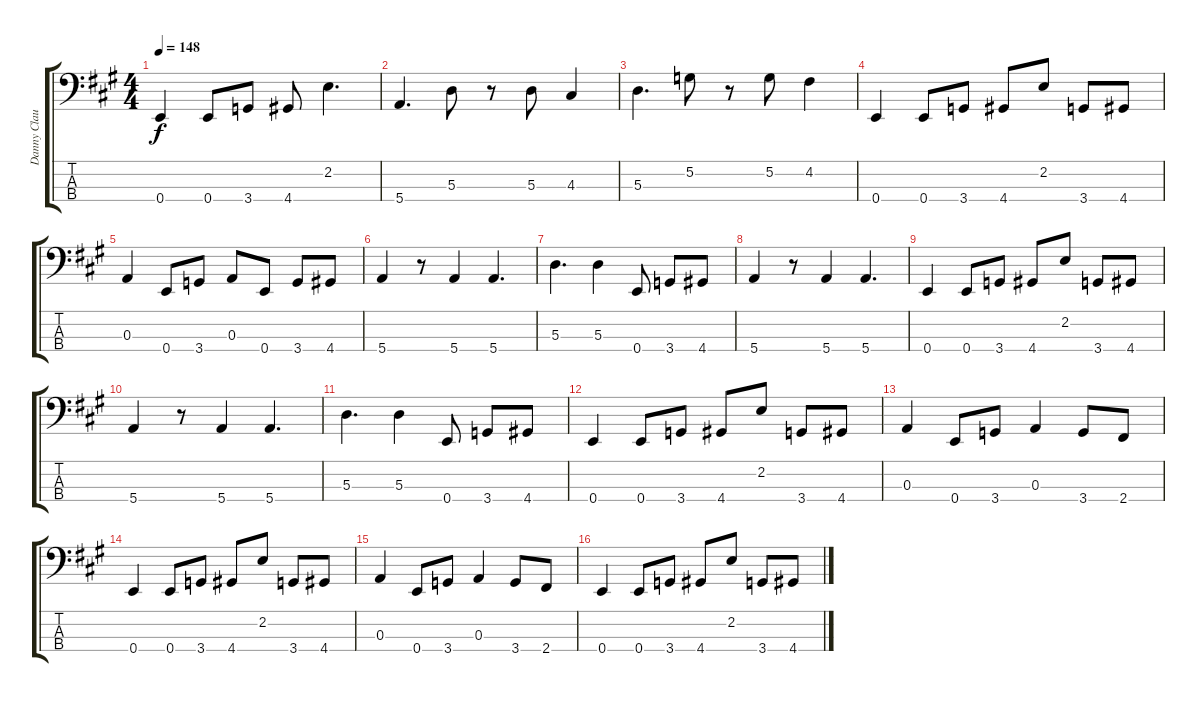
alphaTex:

\track ("Danny Clausman Bass" "Danny Clau") {instrument electricbassfinger}
\staff {score tabs}
\tuning (G2 D2 A1 E1) {hide}
\ts (4 4)
\tempo 148
\clef f4
\ks a
0.4.4{dy f} 0.4.8 3.4.8 4.4.8 2.2.4{d} |
5.4.4{d} 5.3.8 r.8 5.3.8 4.3.4 |
5.3.4{d} 5.2.8 r.8 5.2.8 4.2.4 |
0.4.4 0.4.8 3.4.8 4.4.8 2.2.8 3.4.8 4.4.8 |
0.3.4 0.4.8 3.4.8 0.3.8 0.4.8 3.4.8 4.4.8 |
5.4.4 r.8 5.4.4 5.4.4{d} |
5.3.4{d} 5.3.4 0.4.8 3.4.8 4.4.8 |
5.4.4 r.8 5.4.4 5.4.4{d} |
0.4.4 0.4.8 3.4.8 4.4.8 2.2.8 3.4.8 4.4.8 |
5.4.4 r.8 5.4.4 5.4.4{d} |
5.3.4{d} 5.3.4 0.4.8 3.4.8 4.4.8 |
0.4.4 0.4.8 3.4.8 4.4.8 2.2.8 3.4.8 4.4.8 |
0.3.4 0.4.8 3.4.8 0.3.4 3.4.8 2.4.8 |
0.4.4 0.4.8 3.4.8 4.4.8 2.2.8 3.4.8 4.4.8 |
0.3.4 0.4.8 3.4.8 0.3.4 3.4.8 2.4.8 |
0.4.4 0.4.8 3.4.8 4.4.8 2.2.8 3.4.8 4.4.8
